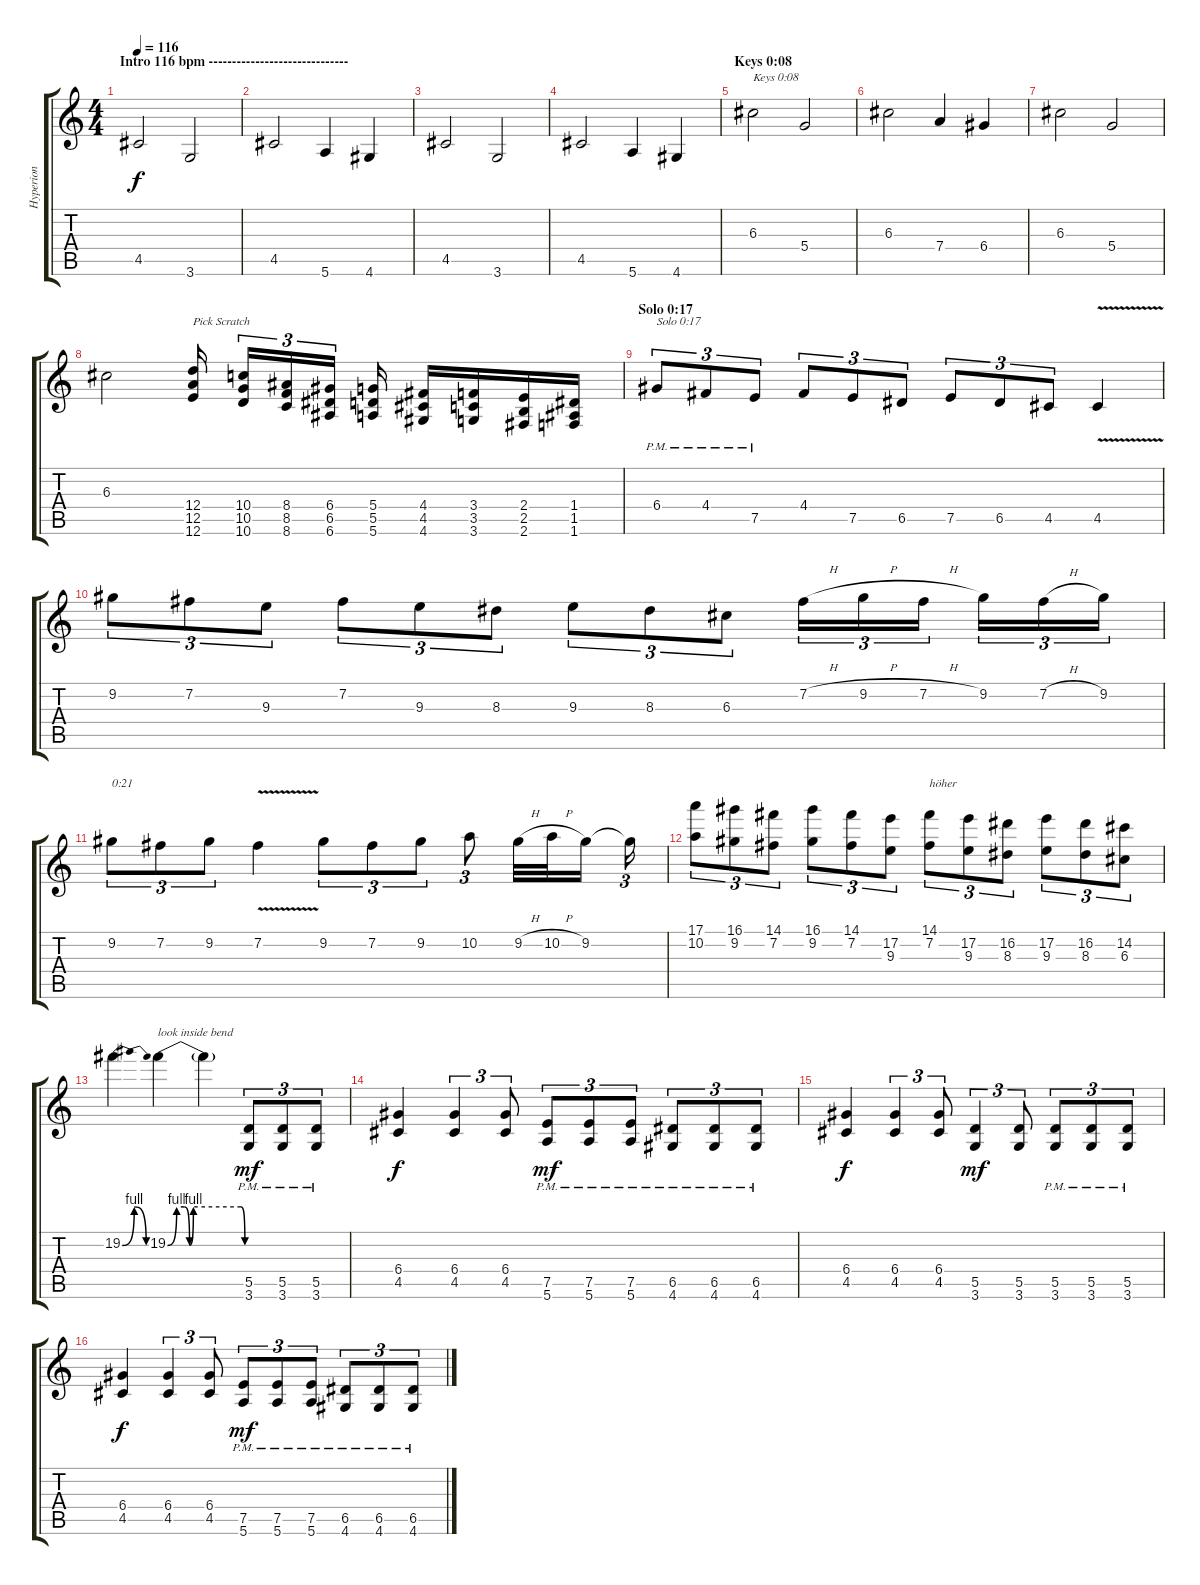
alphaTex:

\track ("Hyperion" "Hyperion") {instrument distortionguitar}
\staff {score tabs}
\tuning (E4 B3 G3 D3 A2 E2) {hide}
\ts (4 4)
\section ("" "Intro 116 bpm ------------------------------")
\tempo 116
\clef g2
\ks c
4.5.2{dy f instrument distortionguitar} 3.6.2 |
4.5.2 5.6.4 4.6.4 |
4.5.2 3.6.2 |
4.5.2 5.6.4 4.6.4 |
\section ("" "Keys 0:08")
6.3.2{txt "Keys 0:08"} 5.4.2 |
6.3.2 7.4.4 6.4.4 |
6.3.2 5.4.2 |
6.3.2 (12.4 12.5 12.6).16{txt "Pick Scratch" volume 13 instrument guitarfretnoise} (10.4 10.5 10.6).16{tu (3 2)} (8.4 8.5 8.6).16{tu (3 2)} (6.4 6.5 6.6).16{tu (3 2)} (5.4 5.5 5.6).16 (4.4 4.5 4.6).16 (3.4 3.5 3.6).16 (2.4 2.5 2.6).16 (1.4 1.5 1.6).16 |
\section ("" "Solo 0:17")
6.4{pm}.8{tu (3 2) txt "Solo 0:17" volume 12 instrument distortionguitar} 4.4{pm}.8{tu (3 2)} 7.5{pm}.8{tu (3 2)} 4.4.8{tu (3 2)} 7.5.8{tu (3 2)} 6.5.8{tu (3 2)} 7.5.8{tu (3 2)} 6.5.8{tu (3 2)} 4.5.8{tu (3 2)} 4.5{v}.4 |
9.2.8{tu (3 2)} 7.2.8{tu (3 2)} 9.3.8{tu (3 2)} 7.2.8{tu (3 2)} 9.3.8{tu (3 2)} 8.3.8{tu (3 2)} 9.3.8{tu (3 2)} 8.3.8{tu (3 2)} 6.3.8{tu (3 2)} 7.2{h}.16{tu (3 2)} 9.2{h}.16{tu (3 2)} 7.2{h}.16{tu (3 2)} 9.2.16{tu (3 2)} 7.2{h}.16{tu (3 2)} 9.2.16{tu (3 2)} |
9.2.8{tu (3 2) txt "0:21"} 7.2.8{tu (3 2)} 9.2.8{tu (3 2)} 7.2{v}.4 9.2.8{tu (3 2)} 7.2.8{tu (3 2)} 9.2.8{tu (3 2)} 10.2.8{tu (3 2)} 9.2{h}.32 10.2{h}.32 9.2.16 9.2{t}.16{tu (3 2)} |
(17.1 10.2).8{tu (3 2)} (16.1 9.2).8{tu (3 2)} (14.1 7.2).8{tu (3 2)} (16.1 9.2).8{tu (3 2)} (14.1 7.2).8{tu (3 2)} (17.2 9.3).8{tu (3 2)} (14.1 7.2).8{tu (3 2) txt "höher"} (17.2 9.3).8{tu (3 2)} (16.2 8.3).8{tu (3 2)} (17.2 9.3).8{tu (3 2)} (16.2 8.3).8{tu (3 2)} (14.2 6.3).8{tu (3 2)} |
19.2{be (bendrelease 0 0 30 4 58 4 60 0)}.4 19.2{be (custom 0 0 7 4 13 4 17 0 20 4 57 4 60 0)}.4{txt "look inside bend"} 19.2{t}.4 (5.5{pm} 3.6{pm}).8{tu (3 2) dy mf} (5.5{pm} 3.6{pm}).8{tu (3 2)} (5.5{pm} 3.6{pm}).8{tu (3 2)} |
(6.4 4.5).4{dy f} (6.4 4.5).4{tu (3 2)} (6.4 4.5).8{tu (3 2)} (7.5{pm} 5.6{pm}).8{tu (3 2) dy mf} (7.5{pm} 5.6{pm}).8{tu (3 2)} (7.5{pm} 5.6{pm}).8{tu (3 2)} (6.5{pm} 4.6{pm}).8{tu (3 2)} (6.5{pm} 4.6{pm}).8{tu (3 2)} (6.5{pm} 4.6{pm}).8{tu (3 2)} |
(6.4 4.5).4{dy f} (6.4 4.5).4{tu (3 2)} (6.4 4.5).8{tu (3 2)} (5.5 3.6).4{tu (3 2) dy mf} (5.5 3.6).8{tu (3 2)} (5.5{pm} 3.6{pm}).8{tu (3 2)} (5.5{pm} 3.6{pm}).8{tu (3 2)} (5.5{pm} 3.6{pm}).8{tu (3 2)} |
(6.4 4.5).4{dy f} (6.4 4.5).4{tu (3 2)} (6.4 4.5).8{tu (3 2)} (7.5{pm} 5.6{pm}).8{tu (3 2) dy mf} (7.5{pm} 5.6{pm}).8{tu (3 2)} (7.5{pm} 5.6{pm}).8{tu (3 2)} (6.5{pm} 4.6{pm}).8{tu (3 2)} (6.5{pm} 4.6{pm}).8{tu (3 2)} (6.5{pm} 4.6{pm}).8{tu (3 2)}
